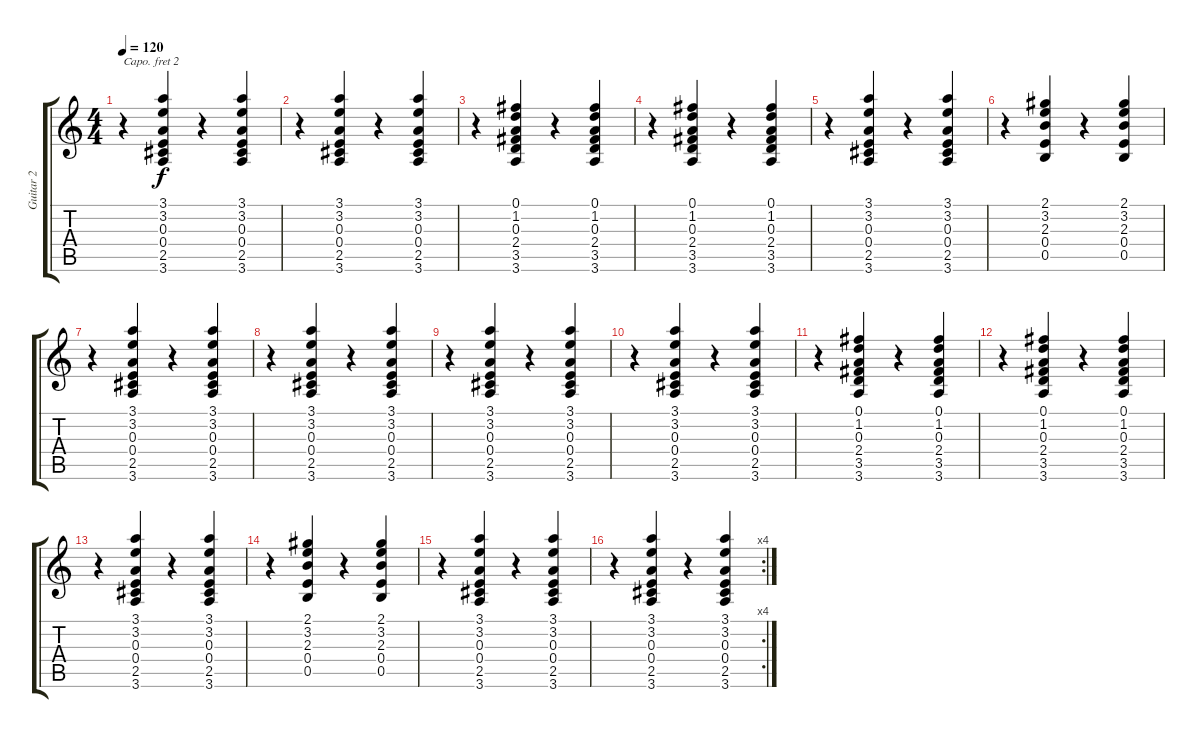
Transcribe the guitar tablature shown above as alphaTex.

\track ("Guitar 2" "Guitar 2") {instrument acousticguitarsteel}
\staff {score tabs}
\capo 2
\tuning (E4 B3 G3 D3 A2 E2) {hide}
\ts (4 4)
\tempo 120
\clef g2
\ks c
r.4{dy f} (3.1 3.2 0.3 0.4 2.5 3.6).4 r.4 (3.1 3.2 0.3 0.4 2.5 3.6).4 |
r.4 (3.1 3.2 0.3 0.4 2.5 3.6).4 r.4 (3.1 3.2 0.3 0.4 2.5 3.6).4 |
r.4 (0.1 1.2 0.3 2.4 3.5 3.6).4 r.4 (0.1 1.2 0.3 2.4 3.5 3.6).4 |
r.4 (0.1 1.2 0.3 2.4 3.5 3.6).4 r.4 (0.1 1.2 0.3 2.4 3.5 3.6).4 |
r.4 (3.1 3.2 0.3 0.4 2.5 3.6).4 r.4 (3.1 3.2 0.3 0.4 2.5 3.6).4 |
r.4 (2.1 3.2 2.3 0.4 0.5).4 r.4 (2.1 3.2 2.3 0.4 0.5).4 |
r.4 (3.1 3.2 0.3 0.4 2.5 3.6).4 r.4 (3.1 3.2 0.3 0.4 2.5 3.6).4 |
r.4 (3.1 3.2 0.3 0.4 2.5 3.6).4 r.4 (3.1 3.2 0.3 0.4 2.5 3.6).4 |
r.4 (3.1 3.2 0.3 0.4 2.5 3.6).4 r.4 (3.1 3.2 0.3 0.4 2.5 3.6).4 |
r.4 (3.1 3.2 0.3 0.4 2.5 3.6).4 r.4 (3.1 3.2 0.3 0.4 2.5 3.6).4 |
r.4 (0.1 1.2 0.3 2.4 3.5 3.6).4 r.4 (0.1 1.2 0.3 2.4 3.5 3.6).4 |
r.4 (0.1 1.2 0.3 2.4 3.5 3.6).4 r.4 (0.1 1.2 0.3 2.4 3.5 3.6).4 |
r.4 (3.1 3.2 0.3 0.4 2.5 3.6).4 r.4 (3.1 3.2 0.3 0.4 2.5 3.6).4 |
r.4 (2.1 3.2 2.3 0.4 0.5).4 r.4 (2.1 3.2 2.3 0.4 0.5).4 |
r.4 (3.1 3.2 0.3 0.4 2.5 3.6).4 r.4 (3.1 3.2 0.3 0.4 2.5 3.6).4 |
\rc 4
r.4 (3.1 3.2 0.3 0.4 2.5 3.6).4 r.4 (3.1 3.2 0.3 0.4 2.5 3.6).4
